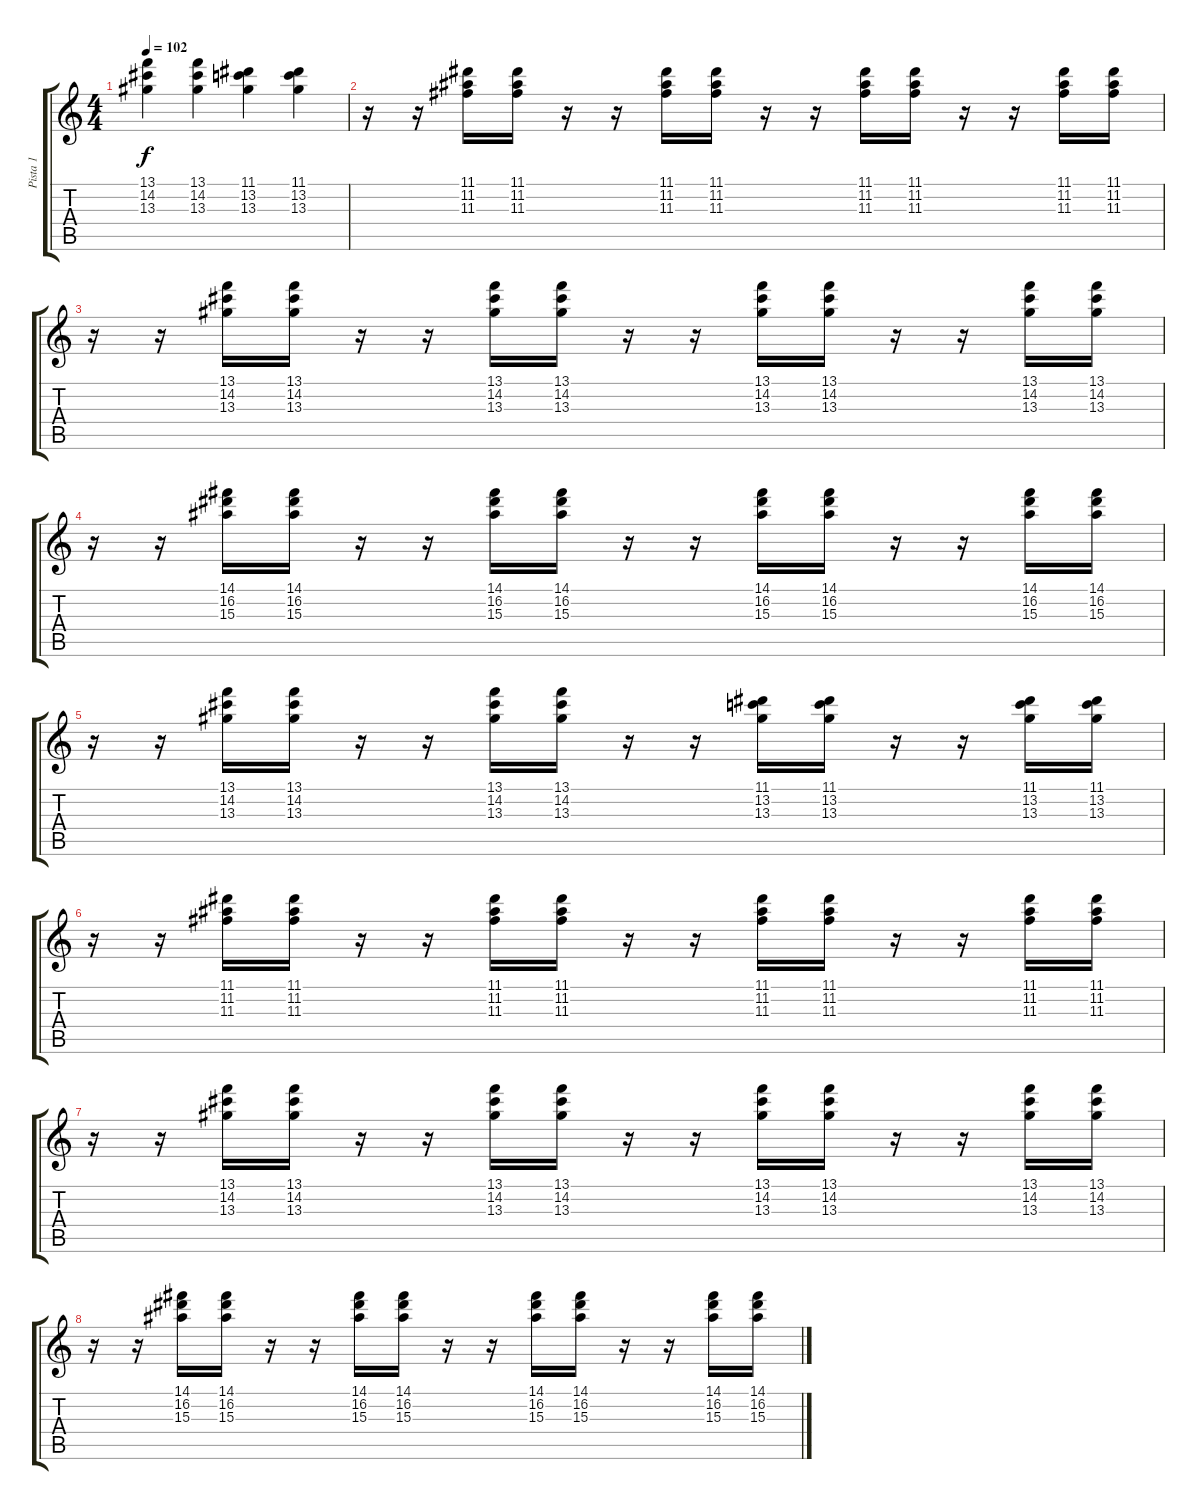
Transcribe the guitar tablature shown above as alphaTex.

\track ("Pista 1" "Pista 1") {instrument electricguitarjazz}
\staff {score tabs}
\tuning (E4 B3 G3 D3 A2 E2) {hide}
\ts (4 4)
\tempo 102
\clef g2
\ks c
(13.1 14.2 13.3).4{dy f} (13.1 14.2 13.3).4 (11.1 13.2 13.3).4 (11.1 13.2 13.3).4 |
r.16 r.16 (11.1 11.2 11.3).16 (11.1 11.2 11.3).16 r.16 r.16 (11.1 11.2 11.3).16 (11.1 11.2 11.3).16 r.16 r.16 (11.1 11.2 11.3).16 (11.1 11.2 11.3).16 r.16 r.16 (11.1 11.2 11.3).16 (11.1 11.2 11.3).16 |
r.16 r.16 (13.1 14.2 13.3).16 (13.1 14.2 13.3).16 r.16 r.16 (13.1 14.2 13.3).16 (13.1 14.2 13.3).16 r.16 r.16 (13.1 14.2 13.3).16 (13.1 14.2 13.3).16 r.16 r.16 (13.1 14.2 13.3).16 (13.1 14.2 13.3).16 |
r.16 r.16 (14.1 16.2 15.3).16 (14.1 16.2 15.3).16 r.16 r.16 (14.1 16.2 15.3).16 (14.1 16.2 15.3).16 r.16 r.16 (14.1 16.2 15.3).16 (14.1 16.2 15.3).16 r.16 r.16 (14.1 16.2 15.3).16 (14.1 16.2 15.3).16 |
r.16 r.16 (13.1 14.2 13.3).16 (13.1 14.2 13.3).16 r.16 r.16 (13.1 14.2 13.3).16 (13.1 14.2 13.3).16 r.16 r.16 (11.1 13.2 13.3).16 (11.1 13.2 13.3).16 r.16 r.16 (11.1 13.2 13.3).16 (11.1 13.2 13.3).16 |
r.16 r.16 (11.1 11.2 11.3).16 (11.1 11.2 11.3).16 r.16 r.16 (11.1 11.2 11.3).16 (11.1 11.2 11.3).16 r.16 r.16 (11.1 11.2 11.3).16 (11.1 11.2 11.3).16 r.16 r.16 (11.1 11.2 11.3).16 (11.1 11.2 11.3).16 |
r.16 r.16 (13.1 14.2 13.3).16 (13.1 14.2 13.3).16 r.16 r.16 (13.1 14.2 13.3).16 (13.1 14.2 13.3).16 r.16 r.16 (13.1 14.2 13.3).16 (13.1 14.2 13.3).16 r.16 r.16 (13.1 14.2 13.3).16 (13.1 14.2 13.3).16 |
r.16 r.16 (14.1 16.2 15.3).16 (14.1 16.2 15.3).16 r.16 r.16 (14.1 16.2 15.3).16 (14.1 16.2 15.3).16 r.16 r.16 (14.1 16.2 15.3).16 (14.1 16.2 15.3).16 r.16 r.16 (14.1 16.2 15.3).16 (14.1 16.2 15.3).16
